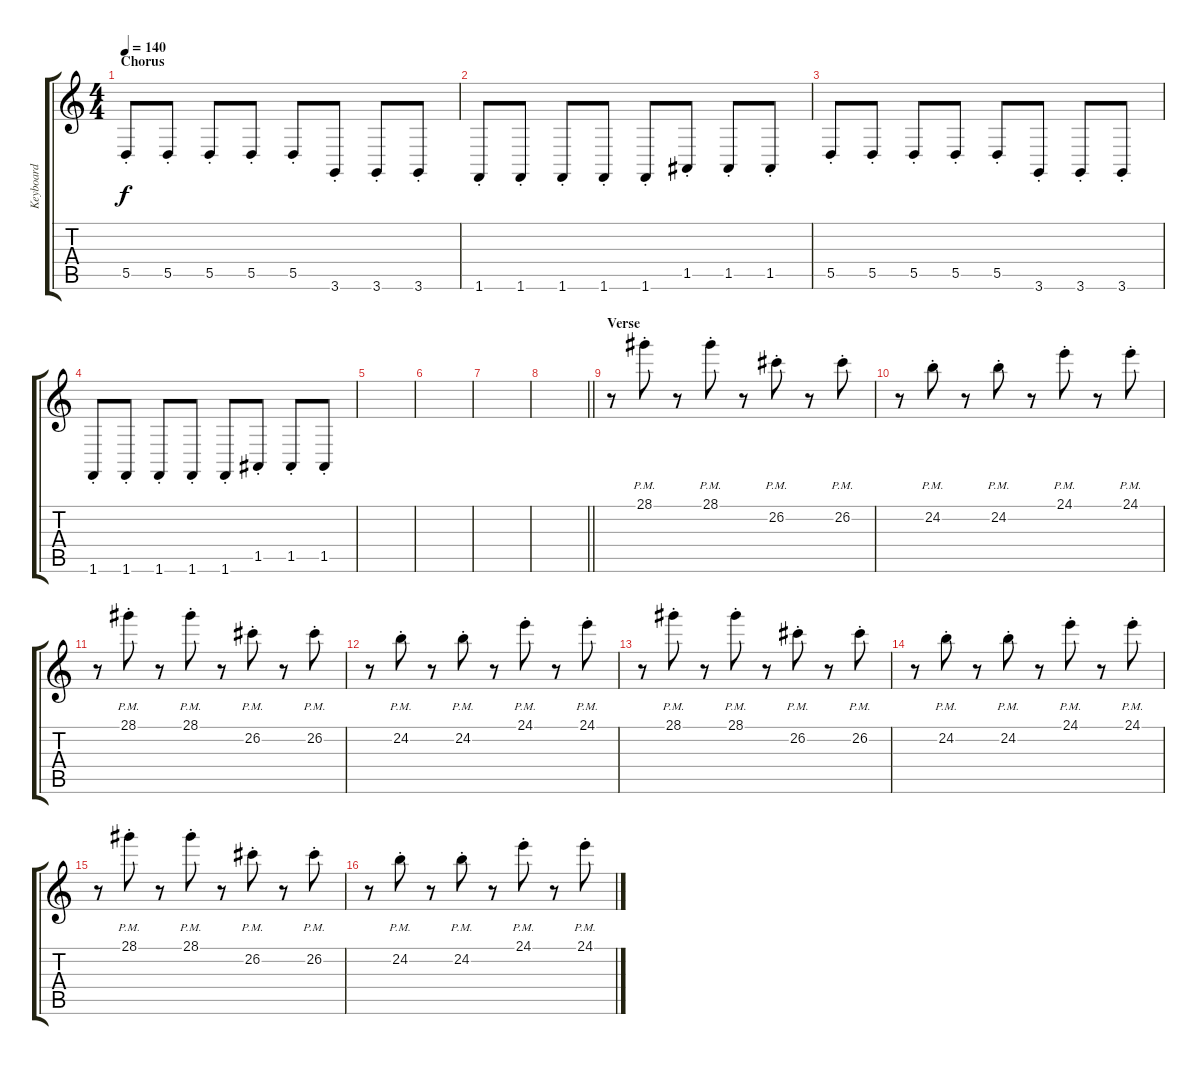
\track ("Keyboard" "Keyboard") {instrument lead1square}
\staff {score tabs}
\tuning (E4 B3 G3 D3 A2 E2) {hide}
\ts (4 4)
\section ("" "Chorus")
\tempo 140
\clef g2
\ks c
5.5{st}.8{dy f} 5.5{st}.8 5.5{st}.8 5.5{st}.8 5.5{st}.8 3.6{st}.8 3.6{st}.8 3.6{st}.8 |
1.6{st}.8 1.6{st}.8 1.6{st}.8 1.6{st}.8 1.6{st}.8 1.5{st}.8 1.5{st}.8 1.5{st}.8 |
5.5{st}.8 5.5{st}.8 5.5{st}.8 5.5{st}.8 5.5{st}.8 3.6{st}.8 3.6{st}.8 3.6{st}.8 |
1.6{st}.8 1.6{st}.8 1.6{st}.8 1.6{st}.8 1.6{st}.8 1.5{st}.8 1.5{st}.8 1.5{st}.8 |
|
|
|
\barLineRight lightlight
|
\section ("" "Verse")
r.8 28.1{pm st}.8 r.8 28.1{pm st}.8 r.8 26.2{pm st}.8 r.8 26.2{pm st}.8 |
r.8 24.2{pm st}.8 r.8 24.2{pm st}.8 r.8 24.1{pm st}.8 r.8 24.1{pm st}.8 |
r.8 28.1{pm st}.8 r.8 28.1{pm st}.8 r.8 26.2{pm st}.8 r.8 26.2{pm st}.8 |
r.8 24.2{pm st}.8 r.8 24.2{pm st}.8 r.8 24.1{pm st}.8 r.8 24.1{pm st}.8 |
r.8 28.1{pm st}.8 r.8 28.1{pm st}.8 r.8 26.2{pm st}.8 r.8 26.2{pm st}.8 |
r.8 24.2{pm st}.8 r.8 24.2{pm st}.8 r.8 24.1{pm st}.8 r.8 24.1{pm st}.8 |
r.8 28.1{pm st}.8 r.8 28.1{pm st}.8 r.8 26.2{pm st}.8 r.8 26.2{pm st}.8 |
r.8 24.2{pm st}.8 r.8 24.2{pm st}.8 r.8 24.1{pm st}.8 r.8 24.1{pm st}.8
